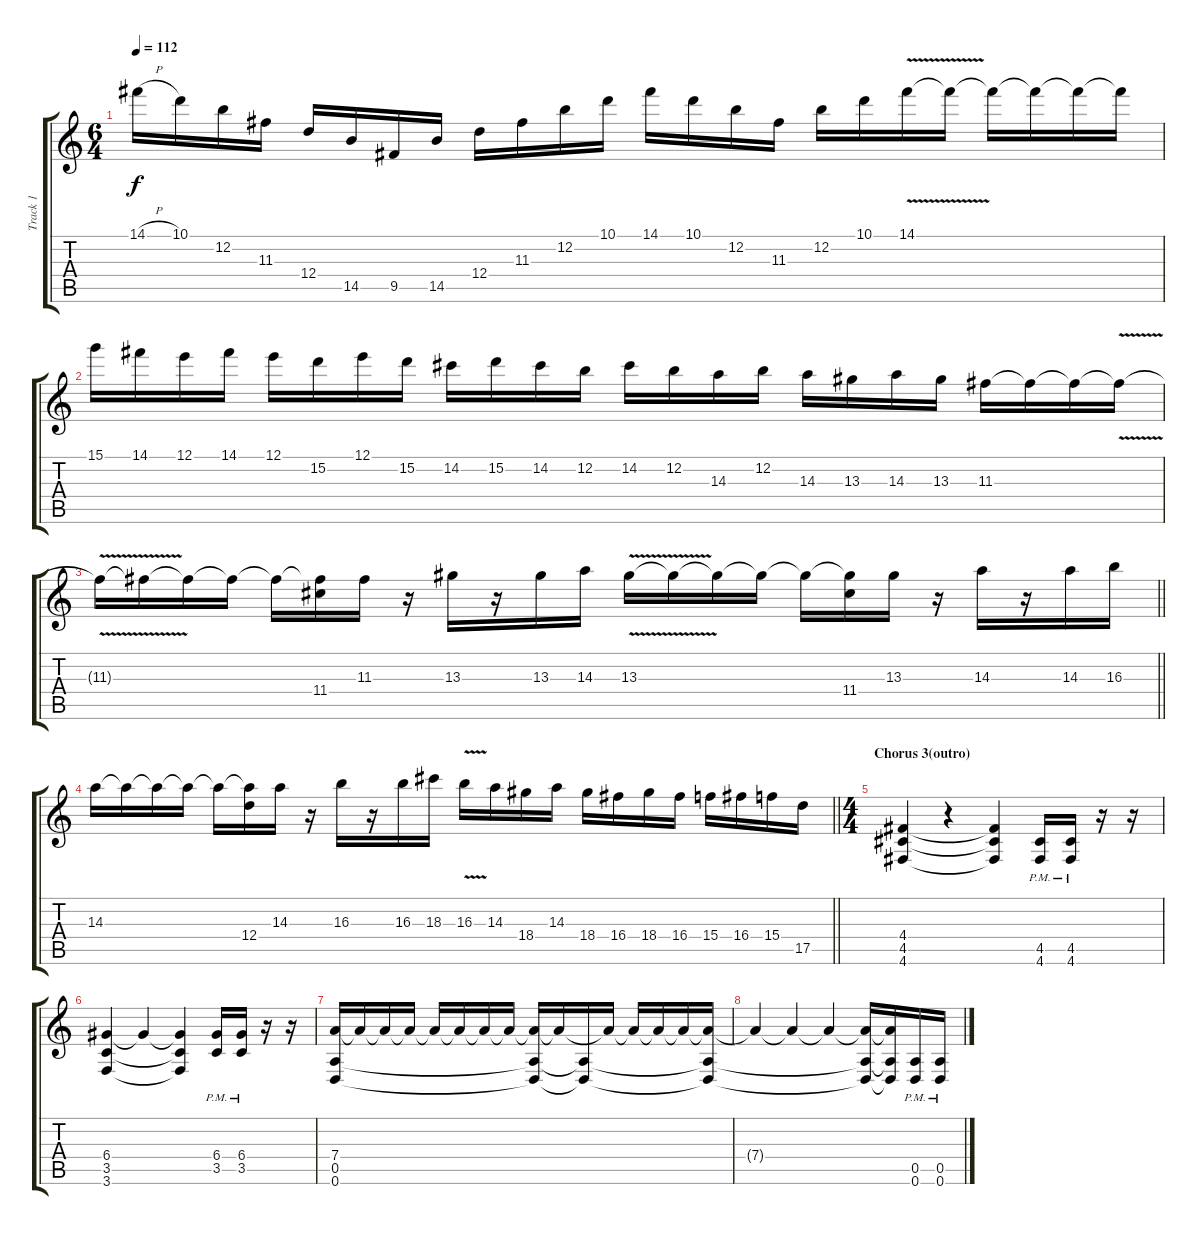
\track ("Track 1" "Track 1") {instrument distortionguitar}
\staff {score tabs}
\tuning (E4 B3 G3 D3 A2 D2) {hide}
\ts (6 4)
\tempo 112
\clef g2
\ks c
14.1{h}.16{dy f} 10.1.16 12.2.16 11.3.16 12.4.16 14.5.16 9.5.16 14.5.16 12.4.16 11.3.16 12.2.16 10.1.16 14.1.16 10.1.16 12.2.16 11.3.16 12.2.16 10.1.16 14.1{v}.16 14.1{t}.16 14.1{t}.16 14.1{t}.16 14.1{t}.16 14.1{t}.16 |
15.1.16 14.1.16 12.1.16 14.1.16 12.1.16 15.2.16 12.1.16 15.2.16 14.2.16 15.2.16 14.2.16 12.2.16 14.2.16 12.2.16 14.3.16 12.2.16 14.3.16 13.3.16 14.3.16 13.3.16 11.3.16 11.3{t}.16 11.3{t}.16 11.3{v t}.16 |
\barLineRight lightlight
11.3{v t}.16 11.3{t}.16 11.3{t}.16 11.3{t}.16 11.3{t}.16 (11.3{t} 11.4).16 11.3.16 r.16 13.3.16 r.16 13.3.16 14.3.16 13.3{v}.16 13.3{t}.16 13.3{t}.16 13.3{t}.16 13.3{t}.16 (13.3{t} 11.4).16 13.3.16 r.16 14.3.16 r.16 14.3.16 16.3.16 |
\section ("" "")
\barLineRight lightlight
14.3.16 14.3{t}.16 14.3{t}.16 14.3{t}.16 14.3{t}.16 (14.3{t} 12.4).16 14.3.16 r.16 16.3.16 r.16 16.3.16 18.3.16 16.3{v}.16 14.3.16 18.4.16 14.3.16 18.4.16 16.4.16 18.4.16 16.4.16 15.4.16 16.4.16 15.4.16 17.5.16 |
\ts (4 4)
\section ("" "Chorus 3(outro)")
(4.4 4.5 4.6).4{volume 12} r.4 (4.4{t} 4.5{t} 4.6{t}).4 (4.5{pm} 4.6{pm}).16 (4.5{pm} 4.6{pm}).16 r.16 r.16 |
(6.4 3.5 3.6).4 6.4{t}.4 (6.4{t} 3.5{t} 3.6{t}).4 (6.4{pm} 3.5{pm}).16 (6.4{pm} 3.5{pm}).16 r.16 r.16 |
(7.4 0.5 0.6).16 7.4{t}.16 7.4{t}.16 7.4{t}.16 7.4{t}.16 7.4{t}.16 7.4{t}.16 7.4{t}.16 (7.4{t} 0.5{t} 0.6{t}).16 7.4{t}.16 (0.5{t} 0.6{t}).16 7.4{t}.16 7.4{t}.16 7.4{t}.16 7.4{t}.16 (7.4{t} 0.5{t} 0.6{t}).16 |
7.4{t}.4 7.4{t}.4 7.4{t}.4 (7.4{t} 0.5{t} 0.6{t}).16 (7.4{t} 0.5{t} 0.6{t}).16 (0.5{pm} 0.6{pm}).16 (0.5{pm} 0.6{pm}).16
